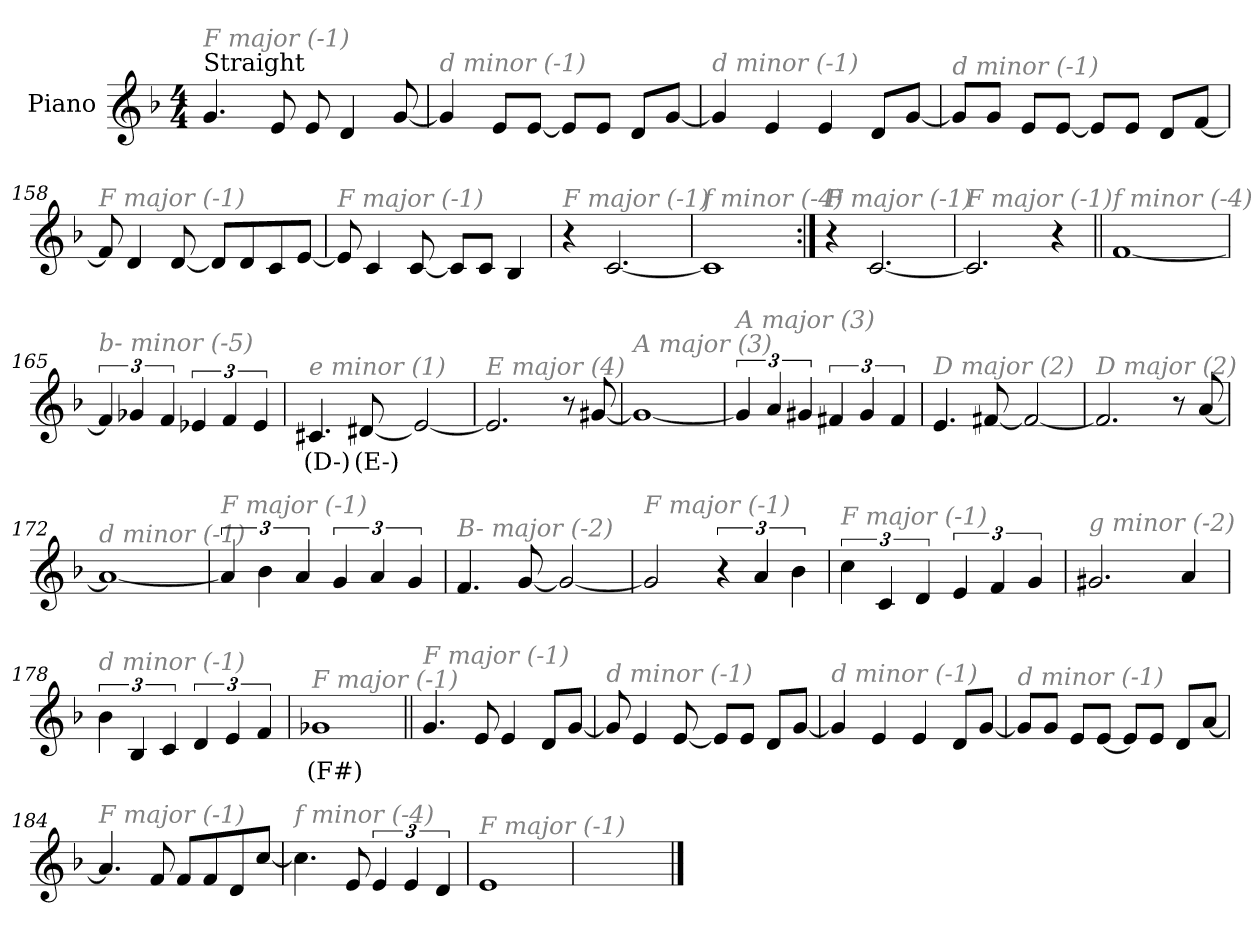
**kern	**text
*part1	*part1
*staff1	*staff1
*I"Piano	*
*I'Pno.	*
*clefG2	*
*k[b-]	*
*M4/4	*
*MM114	*
=1	=1
!LO:TX:a:t=Straight	!
!LO:TX:i:color=#808080:t=F major (-1)	!
4.g/	.
8e/	.
8e/	.
4d/	.
[8g/	.
=155	=155
!LO:TX:i:color=#808080:t=d minor (-1)	!
4g/]	.
8e/L	.
[8e/J	.
8e/L]	.
8e/J	.
8d/L	.
[8g/J	.
=156	=156
!LO:TX:i:color=#808080:t=d minor (-1)	!
4g/]	.
4e/	.
4e/	.
8d/L	.
[8g/J	.
=157	=157
!LO:TX:i:color=#808080:t=d minor (-1)	!
8g/L]	.
8g/J	.
8e/L	.
[8e/J	.
8e/L]	.
8e/J	.
8d/L	.
[8f/J	.
!!LO:LB:g=z
=158	=158
!LO:TX:i:color=#808080:t=F major (-1)	!
8f/]	.
4d/	.
[8d/	.
8d/L]	.
8d/	.
8c/	.
[8e/J	.
=159	=159
!LO:TX:i:color=#808080:t=F major (-1)	!
8e/]	.
4c/	.
[8c/	.
8c/L]	.
8c/J	.
4B-/	.
=160	=160
!LO:TX:i:color=#808080:t=F major (-1)	!
4r	.
[2.c/	.
=161	=161
!LO:TX:i:color=#808080:t=f minor (-4)	!
1c]	.
!!LO:LB:g=z
=162:|!	=162:|!
!LO:TX:i:color=#808080:t=F major (-1)	!
4r	.
[2.c/	.
=163	=163
!LO:TX:i:color=#808080:t=F major (-1)	!
2.c/]	.
4r	.
=164||	=164||
!LO:TX:i:color=#808080:t=f minor (-4)	!
[1f	.
=165	=165
!LO:TX:i:color=#808080:t=b- minor (-5)	!
6f/]	.
6g-X/	.
6f/	.
6e-X/	.
6f/	.
6e-/	.
!!LO:LB:g=z
=166	=166
!LO:TX:i:color=#808080:t=e minor (1)	!
4.c#Xi/	(D-)
[8d#Xi/	(E-)
2e-/_	.
=167	=167
!LO:TX:i:color=#808080:t=E major (4)	!
2.e-/]	.
8r	.
[8g#X/	.
=168	=168
!LO:TX:i:color=#808080:t=A major (3)	!
1g#_	.
=169	=169
!LO:TX:i:color=#808080:t=A major (3)	!
6g#/]	.
6a/	.
6g#X/	.
6f#X/	.
6g#/	.
6f#/	.
!!LO:LB:g=z
=170	=170
!LO:TX:i:color=#808080:t=D major (2)	!
4.e/	.
[8f#X/	.
2f#/_	.
=171	=171
!LO:TX:i:color=#808080:t=D major (2)	!
2.f#/]	.
8r	.
[8a/	.
=172	=172
!LO:TX:i:color=#808080:t=d minor (-1)	!
1a_	.
=173	=173
!LO:TX:i:color=#808080:t=F major (-1)	!
6a/]	.
6b-\	.
6a/	.
6g/	.
6a/	.
6g/	.
!!LO:LB:g=z
=174	=174
!LO:TX:i:color=#808080:t=B- major (-2)	!
4.f/	.
[8g/	.
2g/_	.
=175	=175
!LO:TX:i:color=#808080:t=F major (-1)	!
2g/]	.
6r	.
6a/	.
6b-\	.
=176	=176
!LO:TX:i:color=#808080:t=F major (-1)	!
6cc\	.
6c/	.
6d/	.
6e/	.
6f/	.
6g/	.
=177	=177
!LO:TX:i:color=#808080:t=g minor (-2)	!
2.g#X/	.
4a/	.
=178	=178
!LO:TX:i:color=#808080:t=d minor (-1)	!
6b-\	.
6B-/	.
6c/	.
6d/	.
6e/	.
6f/	.
=179	=179
!LO:TX:i:color=#808080:t=F major (-1)	!
1g-Xi	(F#)
!!LO:LB:g=z
=180||	=180||
!LO:TX:i:color=#808080:t=F major (-1)	!
4.g/	.
8e/	.
4e/	.
8d/L	.
[8g/J	.
=181	=181
!LO:TX:i:color=#808080:t=d minor (-1)	!
8g/]	.
4e/	.
[8e/	.
8e/L]	.
8e/J	.
8d/L	.
[8g/J	.
=182	=182
!LO:TX:i:color=#808080:t=d minor (-1)	!
4g/]	.
4e/	.
4e/	.
8d/L	.
[8g/J	.
=183	=183
!LO:TX:i:color=#808080:t=d minor (-1)	!
8g/L]	.
8g/J	.
8e/L	.
[8e/J	.
8e/L]	.
8e/J	.
8d/L	.
[8a/J	.
!!LO:LB:g=z
=184	=184
!LO:TX:i:color=#808080:t=F major (-1)	!
4.a/]	.
8f/	.
8f/L	.
8f/	.
8d/	.
[8cc/J	.
=185	=185
!LO:TX:i:color=#808080:t=f minor (-4)	!
4.cc\]	.
8e/	.
6e/	.
6e/	.
6d/	.
=186	=186
!LO:TX:i:color=#808080:t=F major (-1)	!
1e	.
=187	=187
1ryy	.
==	==
*-	*-
